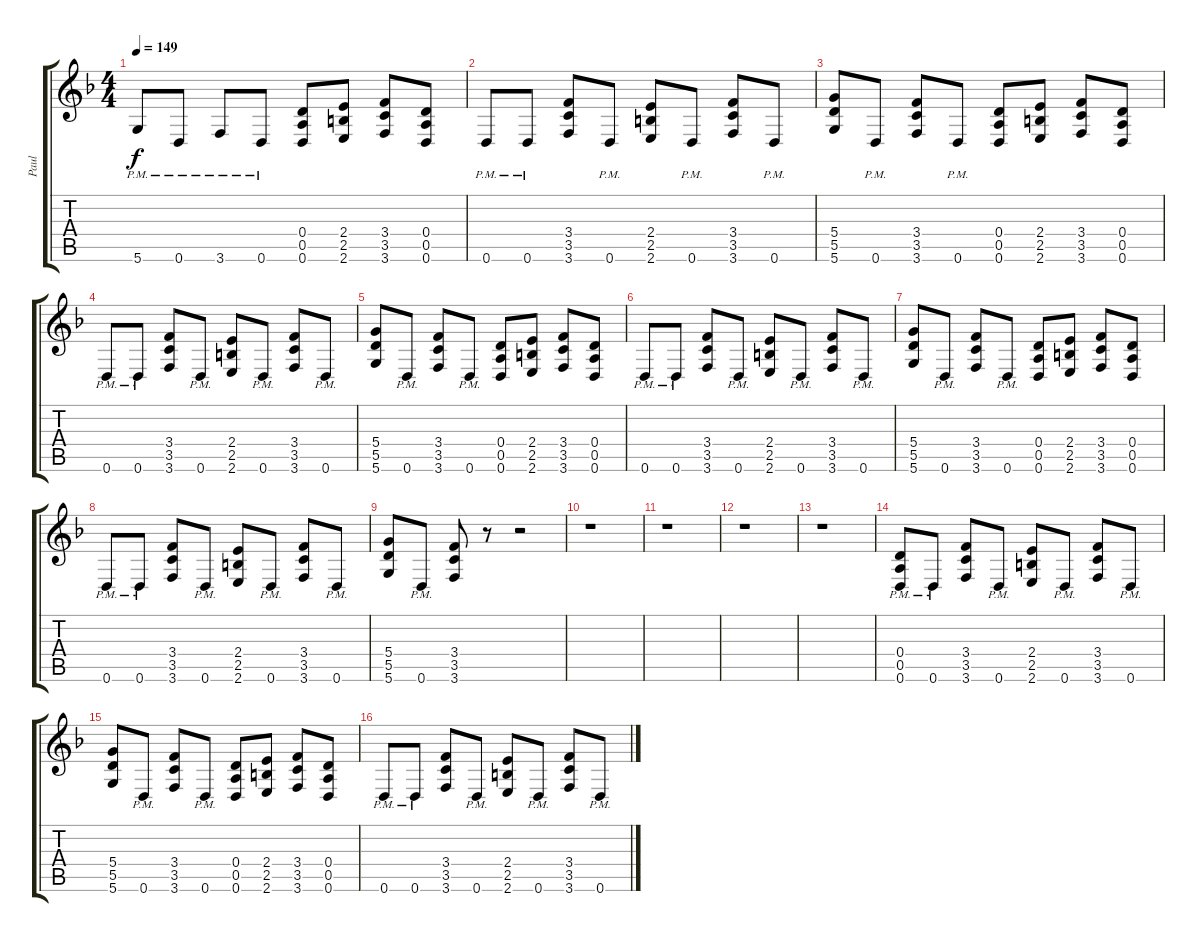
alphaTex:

\track ("Paul" "Paul") {instrument distortionguitar}
\staff {score tabs}
\tuning (E4 B3 G3 D3 A2 D2) {hide}
\ts (4 4)
\tempo 149
\clef g2
\ks dminor
5.6{pm}.8{dy f} 0.6{pm}.8 3.6{pm}.8 0.6{pm}.8 (0.4 0.5 0.6).8{volume 16 balance 16} (2.4 2.5 2.6).8 (3.4 3.5 3.6).8 (0.4 0.5 0.6).8 |
0.6{pm}.8 0.6{pm}.8 (3.4 3.5 3.6).8 0.6{pm}.8 (2.4 2.5 2.6).8 0.6{pm}.8 (3.4 3.5 3.6).8 0.6{pm}.8 |
(5.4 5.5 5.6).8 0.6{pm}.8 (3.4 3.5 3.6).8 0.6{pm}.8 (0.4 0.5 0.6).8 (2.4 2.5 2.6).8 (3.4 3.5 3.6).8 (0.4 0.5 0.6).8 |
0.6{pm}.8 0.6{pm}.8 (3.4 3.5 3.6).8 0.6{pm}.8 (2.4 2.5 2.6).8 0.6{pm}.8 (3.4 3.5 3.6).8 0.6{pm}.8 |
(5.4 5.5 5.6).8 0.6{pm}.8 (3.4 3.5 3.6).8 0.6{pm}.8 (0.4 0.5 0.6).8 (2.4 2.5 2.6).8 (3.4 3.5 3.6).8 (0.4 0.5 0.6).8 |
0.6{pm}.8 0.6{pm}.8 (3.4 3.5 3.6).8 0.6{pm}.8 (2.4 2.5 2.6).8 0.6{pm}.8 (3.4 3.5 3.6).8 0.6{pm}.8 |
(5.4 5.5 5.6).8 0.6{pm}.8 (3.4 3.5 3.6).8 0.6{pm}.8 (0.4 0.5 0.6).8 (2.4 2.5 2.6).8 (3.4 3.5 3.6).8 (0.4 0.5 0.6).8 |
0.6{pm}.8 0.6{pm}.8 (3.4 3.5 3.6).8 0.6{pm}.8 (2.4 2.5 2.6).8 0.6{pm}.8 (3.4 3.5 3.6).8 0.6{pm}.8 |
(5.4 5.5 5.6).8 0.6{pm}.8 (3.4 3.5 3.6).8 r.8 r.2 |
r.1 |
r.1 |
r.1 |
r.1 |
(0.4 0.5 0.6{pm}).8{volume 16 balance 16} 0.6{pm}.8 (3.4 3.5 3.6).8 0.6{pm}.8 (2.4 2.5 2.6).8 0.6{pm}.8 (3.4 3.5 3.6).8 0.6{pm}.8 |
(5.4 5.5 5.6).8 0.6{pm}.8 (3.4 3.5 3.6).8 0.6{pm}.8 (0.4 0.5 0.6).8 (2.4 2.5 2.6).8 (3.4 3.5 3.6).8 (0.4 0.5 0.6).8 |
0.6{pm}.8 0.6{pm}.8 (3.4 3.5 3.6).8 0.6{pm}.8 (2.4 2.5 2.6).8 0.6{pm}.8 (3.4 3.5 3.6).8 0.6{pm}.8
